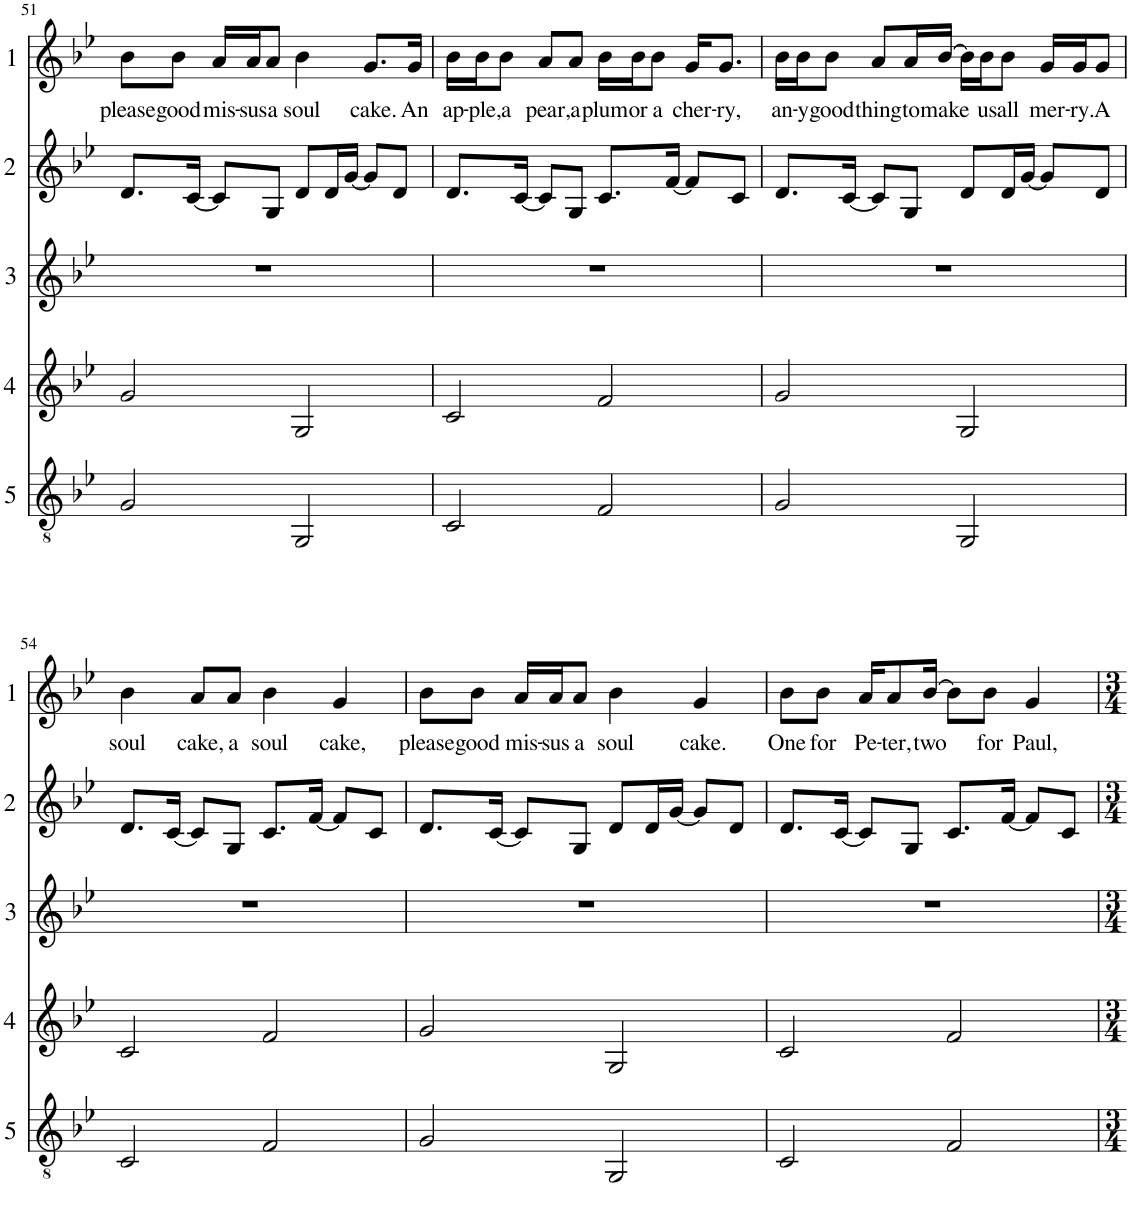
**kern	**kern	**kern	**kern	**kern	**text
*part5	*part4	*part3	*part2	*part1	*part1
*staff5	*staff4	*staff3	*staff2	*staff1	*staff1
*I"Hlas 5	*I"Hlas 4	*I"Hlas 3	*I"Hlas 2	*I"Hlas 1	*
!!LO:PB:g=z
*clefGv2	*clefG2	*clefG2	*clefG2	*clefG2	*
*Trd-7c-12	*	*	*	*	*
*k[b-e-]	*k[b-e-]	*k[b-e-]	*k[b-e-]	*k[b-e-]	*
*M4/4	*M4/4	*M4/4	*M4/4	*M4/4	*
=51	=51	=51	=51	=51	=51
!	!	!	!	!	!LO:LY:b
2G/	2g/	1r	8.d/L	8b-\L	please
!	!	!	!	!	!LO:LY:b
.	.	.	.	8b-\J	good
.	.	.	[16c/Jk	.	.
!	!	!	!	!	!LO:LY:b
.	.	.	8c/L]	16a/LL	mis-
!	!	!	!	!	!LO:LY:b
.	.	.	.	16a/J	-sus
!	!	!	!	!	!LO:LY:b
.	.	.	8G/J	8a/J	a
!	!	!	!	!	!LO:LY:b
2GG/	2G/	.	8d/L	4b-\	soul
.	.	.	16d/L	.	.
.	.	.	[16g/JJ	.	.
!	!	!	!	!	!LO:LY:b
.	.	.	8g/L]	8.g/L	cake.
.	.	.	8d/J	.	.
!	!	!	!	!	!LO:LY:b
.	.	.	.	16g/Jk	An
=52	=52	=52	=52	=52	=52
!	!	!	!	!	!LO:LY:b
2C/	2c/	1r	8.d/L	16b-\LL	ap-
!	!	!	!	!	!LO:LY:b
.	.	.	.	16b-\J	-ple,
!	!	!	!	!	!LO:LY:b
.	.	.	.	8b-\J	a
.	.	.	[16c/Jk	.	.
!	!	!	!	!	!LO:LY:b
.	.	.	8c/L]	8a/L	pear,
!	!	!	!	!	!LO:LY:b
.	.	.	8G/J	8a/J	a
!	!	!	!	!	!LO:LY:b
2F/	2f/	.	8.c/L	16b-\LL	plum
!	!	!	!	!	!LO:LY:b
.	.	.	.	16b-\J	or
!	!	!	!	!	!LO:LY:b
.	.	.	.	8b-\J	a
.	.	.	[16f/Jk	.	.
!	!	!	!	!	!LO:LY:b
.	.	.	8f/L]	16g/KL	cher-
!	!	!	!	!	!LO:LY:b
.	.	.	.	8.g/J	-ry,
.	.	.	8c/J	.	.
=53	=53	=53	=53	=53	=53
!	!	!	!	!	!LO:LY:b
2G/	2g/	1r	8.d/L	16b-\LL	an-
!	!	!	!	!	!LO:LY:b
.	.	.	.	16b-\J	-y
!	!	!	!	!	!LO:LY:b
.	.	.	.	8b-\J	good
.	.	.	[16c/Jk	.	.
!	!	!	!	!	!LO:LY:b
.	.	.	8c/L]	8a/L	thing
!	!	!	!	!	!LO:LY:b
.	.	.	8G/J	16a/L	to
!	!	!	!	!	!LO:LY:b
.	.	.	.	[16b-/JJ	make
2GG/	2G/	.	8d/L	16b-\LL]	.
!	!	!	!	!	!LO:LY:b
.	.	.	.	16b-\J	us
!	!	!	!	!	!LO:LY:b
.	.	.	16d/L	8b-\J	all
.	.	.	[16g/JJ	.	.
!	!	!	!	!	!LO:LY:b
.	.	.	8g/L]	16g/LL	mer-
!	!	!	!	!	!LO:LY:b
.	.	.	.	16g/J	-ry.
!	!	!	!	!	!LO:LY:b
.	.	.	8d/J	8g/J	A
!!LO:LB:g=z
=54	=54	=54	=54	=54	=54
!	!	!	!	!	!LO:LY:b
2C/	2c/	1r	8.d/L	4b-\	soul
.	.	.	[16c/Jk	.	.
!	!	!	!	!	!LO:LY:b
.	.	.	8c/L]	8a/L	cake,
!	!	!	!	!	!LO:LY:b
.	.	.	8G/J	8a/J	a
!	!	!	!	!	!LO:LY:b
2F/	2f/	.	8.c/L	4b-\	soul
.	.	.	[16f/Jk	.	.
!	!	!	!	!	!LO:LY:b
.	.	.	8f/L]	4g/	cake,
.	.	.	8c/J	.	.
=55	=55	=55	=55	=55	=55
!	!	!	!	!	!LO:LY:b
2G/	2g/	1r	8.d/L	8b-\L	please
!	!	!	!	!	!LO:LY:b
.	.	.	.	8b-\J	good
.	.	.	[16c/Jk	.	.
!	!	!	!	!	!LO:LY:b
.	.	.	8c/L]	16a/LL	mis-
!	!	!	!	!	!LO:LY:b
.	.	.	.	16a/J	-sus
!	!	!	!	!	!LO:LY:b
.	.	.	8G/J	8a/J	a
!	!	!	!	!	!LO:LY:b
2GG/	2G/	.	8d/L	4b-\	soul
.	.	.	16d/L	.	.
.	.	.	[16g/JJ	.	.
!	!	!	!	!	!LO:LY:b
.	.	.	8g/L]	4g/	cake.
.	.	.	8d/J	.	.
=56	=56	=56	=56	=56	=56
!	!	!	!	!	!LO:LY:b
2C/	2c/	1r	8.d/L	8b-\L	One
!	!	!	!	!	!LO:LY:b
.	.	.	.	8b-\J	for
.	.	.	[16c/Jk	.	.
!	!	!	!	!	!LO:LY:b
.	.	.	8c/L]	16a/KL	Pe-
!	!	!	!	!	!LO:LY:b
.	.	.	.	8a/	-ter,
.	.	.	8G/J	.	.
!	!	!	!	!	!LO:LY:b
.	.	.	.	[16b-/Jk	two
2F/	2f/	.	8.c/L	8b-\L]	.
!	!	!	!	!	!LO:LY:b
.	.	.	.	8b-\J	for
.	.	.	[16f/Jk	.	.
!	!	!	!	!	!LO:LY:b
.	.	.	8f/L]	4g/	Paul,
.	.	.	8c/J	.	.
=	=	=	=	=	=
*-	*-	*-	*-	*-	*-
